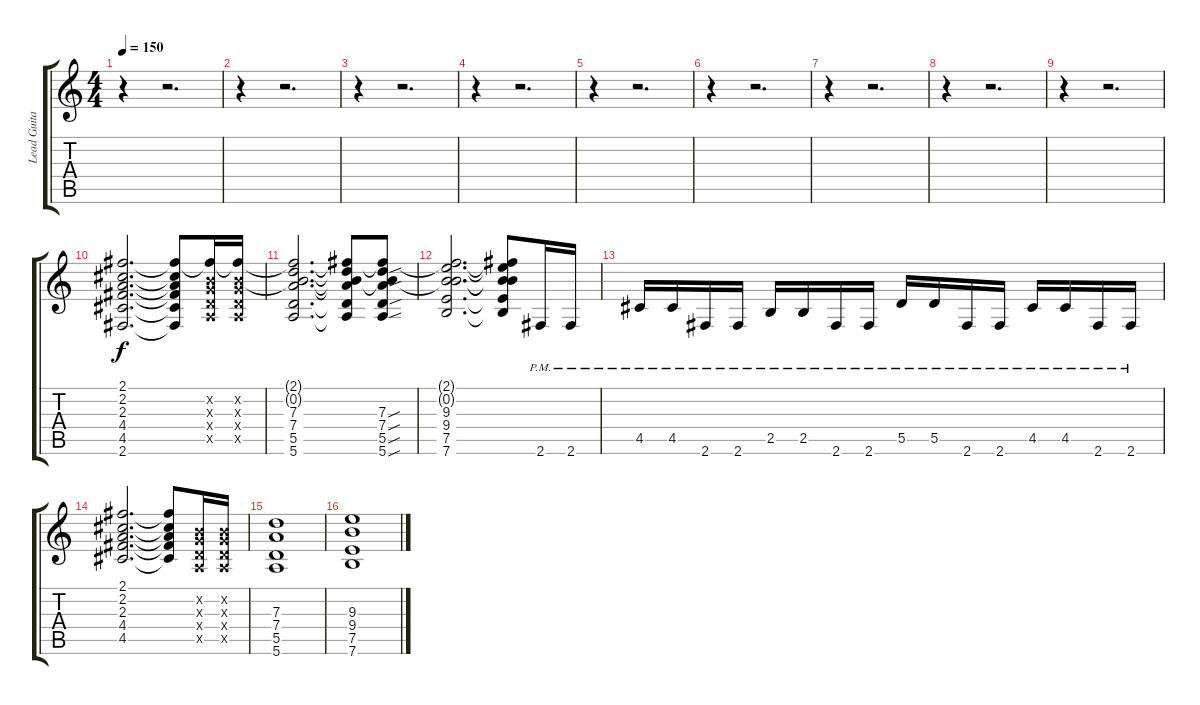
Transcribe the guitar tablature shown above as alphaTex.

\track ("Lead Guitar" "Lead Guita") {instrument distortionguitar}
\staff {score tabs}
\tuning (E4 B3 G3 D3 A2 E2) {hide}
\ts (4 4)
\tempo 150
\clef g2
\ks c
r.4{dy f} r.2{d} |
r.4 r.2{d} |
r.4 r.2{d} |
r.4 r.2{d} |
r.4 r.2{d} |
r.4 r.2{d} |
r.4 r.2{d} |
r.4 r.2{d} |
r.4 r.2{d} |
(2.1 2.2 2.3 4.4 4.5 2.6).2{d} (2.1{t} 2.2{t} 2.3{t} 4.4{t} 4.5{t} 2.6{t}).8 (2.1{t} 0.2{x} 0.3{x} 0.4{x} 0.5{x}).16 (2.1{t} 0.2{x} 0.3{x} 0.4{x} 0.5{x}).16 |
(2.1{t} 0.2{t} 7.3 7.4 5.5 5.6).2{d} (2.1{t} 0.2{t} 7.3{t} 7.4{t} 5.5{t} 5.6{t}).8 (2.1{t} 0.2{t} 7.3{sou} 7.4{sou} 5.5{sou} 5.6{sou}).8 |
(2.1{t} 0.2{t} 9.3 9.4 7.5 7.6).2{d} (2.1{t} 0.2{t} 9.3{t} 9.4{t} 7.5{t} 7.6{t}).8 2.6{pm}.16 2.6{pm}.16 |
4.5{pm}.16 4.5{pm}.16 2.6{pm}.16 2.6{pm}.16 2.5{pm}.16 2.5{pm}.16 2.6{pm}.16 2.6{pm}.16 5.5{pm}.16 5.5{pm}.16 2.6{pm}.16 2.6{pm}.16 4.5{pm}.16 4.5{pm}.16 2.6{pm}.16 2.6{pm}.16 |
(2.1 2.2 2.3 4.4 4.5).2{d} (2.1{t} 2.2{t} 2.3{t} 4.4{t} 4.5{t}).8 (0.2{x} 0.3{x} 0.4{x} 0.5{x}).16 (0.2{x} 0.3{x} 0.4{x} 0.5{x}).16 |
(7.3 7.4 5.5 5.6).1 |
(9.3 9.4 7.5 7.6).1
